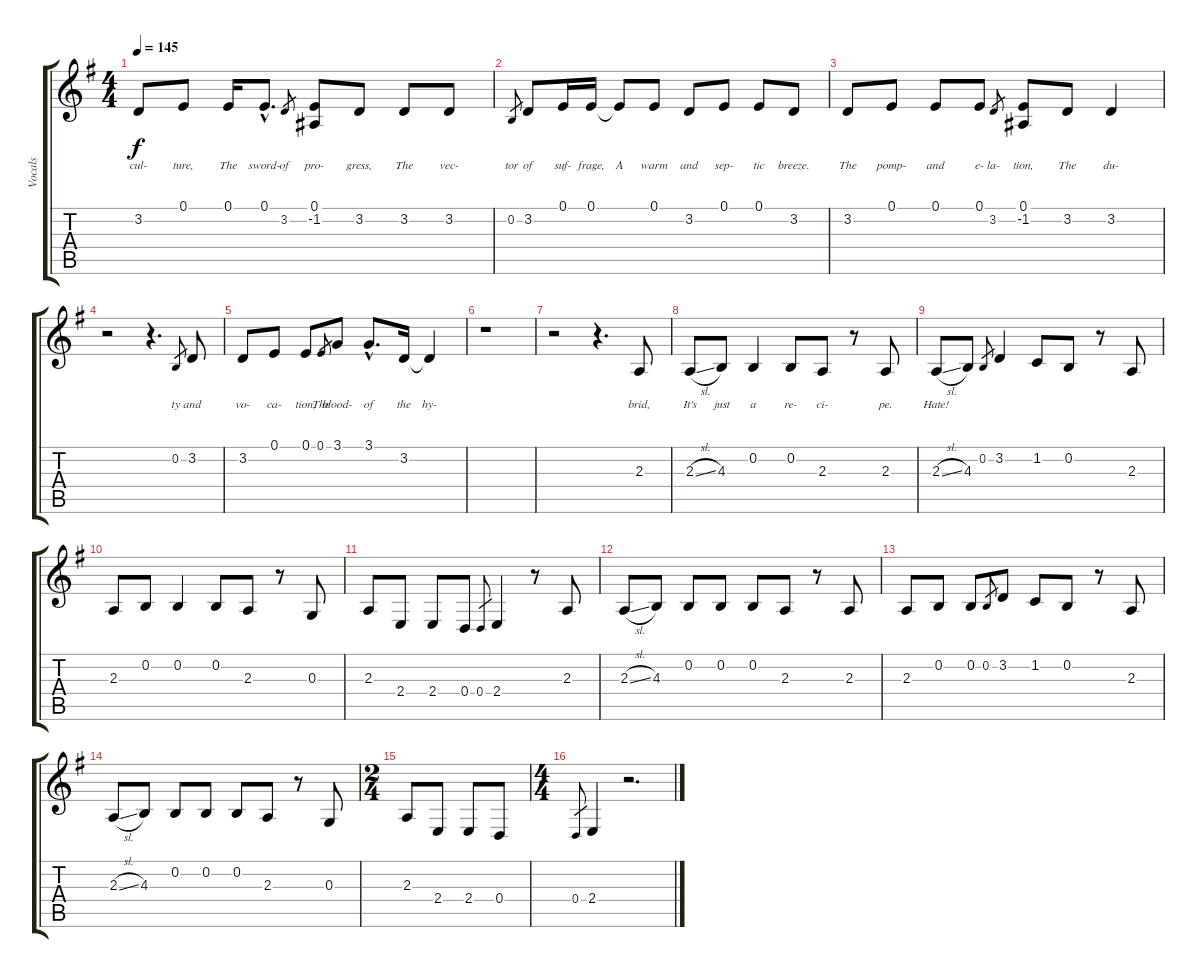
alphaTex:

\track ("Vocals" "Vocals") {instrument bassoon}
\staff {score tabs}
\tuning (E4 B3 G3 D3 A2 E2) {hide}
\ts (4 4)
\tempo 145
\clef g2
\ks eminor
3.2.8{lyrics (0 "cul-") lyrics (1 "") lyrics (2 "") lyrics (3 "") lyrics (4 "") dy f} 0.1.8{lyrics (0 "ture,") lyrics (1 "") lyrics (2 "") lyrics (3 "") lyrics (4 "")} 0.1.16{lyrics (0 "The") lyrics (1 "") lyrics (2 "") lyrics (3 "") lyrics (4 "")} 0.1{hac}.8{d lyrics (0 "sword-") lyrics (1 "") lyrics (2 "") lyrics (3 "") lyrics (4 "")} 3.2.8{lyrics (0 "of") lyrics (1 "") lyrics (2 "") lyrics (3 "") lyrics (4 "") gr} (0.1 -1.2).8{lyrics (0 "pro-") lyrics (1 "") lyrics (2 "") lyrics (3 "") lyrics (4 "")} 3.2.8{lyrics (0 "gress,") lyrics (1 "") lyrics (2 "") lyrics (3 "") lyrics (4 "")} 3.2.8{lyrics (0 "The") lyrics (1 "") lyrics (2 "") lyrics (3 "") lyrics (4 "")} 3.2.8{lyrics (0 "vec-") lyrics (1 "") lyrics (2 "") lyrics (3 "") lyrics (4 "")} |
0.2.8{lyrics (0 "tor") lyrics (1 "") lyrics (2 "") lyrics (3 "") lyrics (4 "") gr} 3.2.8{lyrics (0 "of") lyrics (1 "") lyrics (2 "") lyrics (3 "") lyrics (4 "")} 0.1.16{lyrics (0 "suf-") lyrics (1 "") lyrics (2 "") lyrics (3 "") lyrics (4 "")} 0.1.16{lyrics (0 "frage,") lyrics (1 "") lyrics (2 "") lyrics (3 "") lyrics (4 "")} 0.1{t}.8{lyrics (0 "A") lyrics (1 "") lyrics (2 "") lyrics (3 "") lyrics (4 "")} 0.1.8{lyrics (0 "warm") lyrics (1 "") lyrics (2 "") lyrics (3 "") lyrics (4 "")} 3.2.8{lyrics (0 "and") lyrics (1 "") lyrics (2 "") lyrics (3 "") lyrics (4 "")} 0.1.8{lyrics (0 "sep-") lyrics (1 "") lyrics (2 "") lyrics (3 "") lyrics (4 "")} 0.1.8{lyrics (0 "tic") lyrics (1 "") lyrics (2 "") lyrics (3 "") lyrics (4 "")} 3.2.8{lyrics (0 "breeze.") lyrics (1 "") lyrics (2 "") lyrics (3 "") lyrics (4 "")} |
3.2.8{lyrics (0 "The") lyrics (1 "") lyrics (2 "") lyrics (3 "") lyrics (4 "")} 0.1.8{lyrics (0 "pomp-") lyrics (1 "") lyrics (2 "") lyrics (3 "") lyrics (4 "")} 0.1.8{lyrics (0 "and") lyrics (1 "") lyrics (2 "") lyrics (3 "") lyrics (4 "")} 0.1.8{lyrics (0 "e-") lyrics (1 "") lyrics (2 "") lyrics (3 "") lyrics (4 "")} 3.2.8{lyrics (0 "la-") lyrics (1 "") lyrics (2 "") lyrics (3 "") lyrics (4 "") gr} (0.1 -1.2).8{lyrics (0 "tion,") lyrics (1 "") lyrics (2 "") lyrics (3 "") lyrics (4 "")} 3.2.8{lyrics (0 "The") lyrics (1 "") lyrics (2 "") lyrics (3 "") lyrics (4 "")} 3.2.4{lyrics (0 "du-") lyrics (1 "") lyrics (2 "") lyrics (3 "") lyrics (4 "")} |
r.2 r.4{d} 0.2.8{lyrics (0 "ty") lyrics (1 "") lyrics (2 "") lyrics (3 "") lyrics (4 "") gr} 3.2.8{lyrics (0 "and") lyrics (1 "") lyrics (2 "") lyrics (3 "") lyrics (4 "")} |
3.2.8{lyrics (0 "vo-") lyrics (1 "") lyrics (2 "") lyrics (3 "") lyrics (4 "")} 0.1.8{lyrics (0 "ca-") lyrics (1 "") lyrics (2 "") lyrics (3 "") lyrics (4 "")} 0.1.8{lyrics (0 "tion,") lyrics (1 "") lyrics (2 "") lyrics (3 "") lyrics (4 "")} 0.1.8{lyrics (0 "The") lyrics (1 "") lyrics (2 "") lyrics (3 "") lyrics (4 "") gr} 3.1.8{lyrics (0 "blood-") lyrics (1 "") lyrics (2 "") lyrics (3 "") lyrics (4 "")} 3.1{hac}.8{d lyrics (0 "of") lyrics (1 "") lyrics (2 "") lyrics (3 "") lyrics (4 "")} 3.2.16{lyrics (0 "the") lyrics (1 "") lyrics (2 "") lyrics (3 "") lyrics (4 "")} 3.2{t}.4{lyrics (0 "hy-") lyrics (1 "") lyrics (2 "") lyrics (3 "") lyrics (4 "")} |
r.1 |
r.2 r.4{d} 2.3.8{lyrics (0 "brid,") lyrics (1 "") lyrics (2 "") lyrics (3 "") lyrics (4 "")} |
2.3{sl}.8{lyrics (0 "It's") lyrics (1 "") lyrics (2 "") lyrics (3 "") lyrics (4 "")} 4.3.8{lyrics (0 "just") lyrics (1 "") lyrics (2 "") lyrics (3 "") lyrics (4 "")} 0.2.4{lyrics (0 "a") lyrics (1 "") lyrics (2 "") lyrics (3 "") lyrics (4 "")} 0.2.8{lyrics (0 "re-") lyrics (1 "") lyrics (2 "") lyrics (3 "") lyrics (4 "")} 2.3.8{lyrics (0 "ci-") lyrics (1 "") lyrics (2 "") lyrics (3 "") lyrics (4 "")} r.8 2.3.8{lyrics (0 "pe.") lyrics (1 "") lyrics (2 "") lyrics (3 "") lyrics (4 "")} |
2.3{sl}.8{lyrics (0 "Hate!") lyrics (1 "") lyrics (2 "") lyrics (3 "") lyrics (4 "")} 4.3.8 0.2.8{gr} 3.2.4 1.2.8 0.2.8 r.8 2.3.8 |
2.3.8 0.2.8 0.2.4 0.2.8 2.3.8 r.8 0.3.8 |
2.3.8 2.4.8 2.4.8 0.4.8 0.4.8{gr} 2.4.4 r.8 2.3.8 |
2.3{sl}.8 4.3.8 0.2.8 0.2.8 0.2.8 2.3.8 r.8 2.3.8 |
2.3.8 0.2.8 0.2.8 0.2.8{gr} 3.2.8 1.2.8 0.2.8 r.8 2.3.8 |
2.3{sl}.8 4.3.8 0.2.8 0.2.8 0.2.8 2.3.8 r.8 0.3.8 |
\ts (2 4)
2.3.8 2.4.8 2.4.8 0.4.8 |
\ts (4 4)
0.4.8{gr} 2.4.4 r.2{d}
